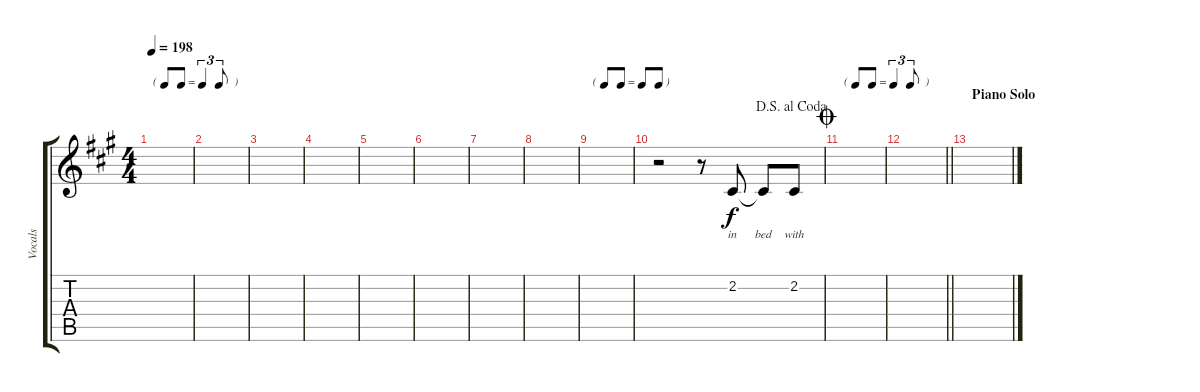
\track ("Vocals" "Vocals") {instrument bassoon}
\staff {score tabs}
\tuning (E4 B3 G3 D3 A2 E2) {hide}
\ts (4 4)
\tf triplet8th
\tempo 198
\clef g2
\ks a
|
|
|
|
|
|
|
|
\tf none
|
\jump dalsegnoalcoda
r.2 r.8 2.2.8{lyrics (0 "in") lyrics (1 "") lyrics (2 "") lyrics (3 "") lyrics (4 "")} 2.2{t}.8{lyrics (0 "bed") lyrics (1 "") lyrics (2 "") lyrics (3 "") lyrics (4 "")} 2.2.8{lyrics (0 "with") lyrics (1 "") lyrics (2 "") lyrics (3 "") lyrics (4 "")} |
\tf triplet8th
\jump coda
|
\barLineRight lightlight
|
\section ("" "Piano Solo")
